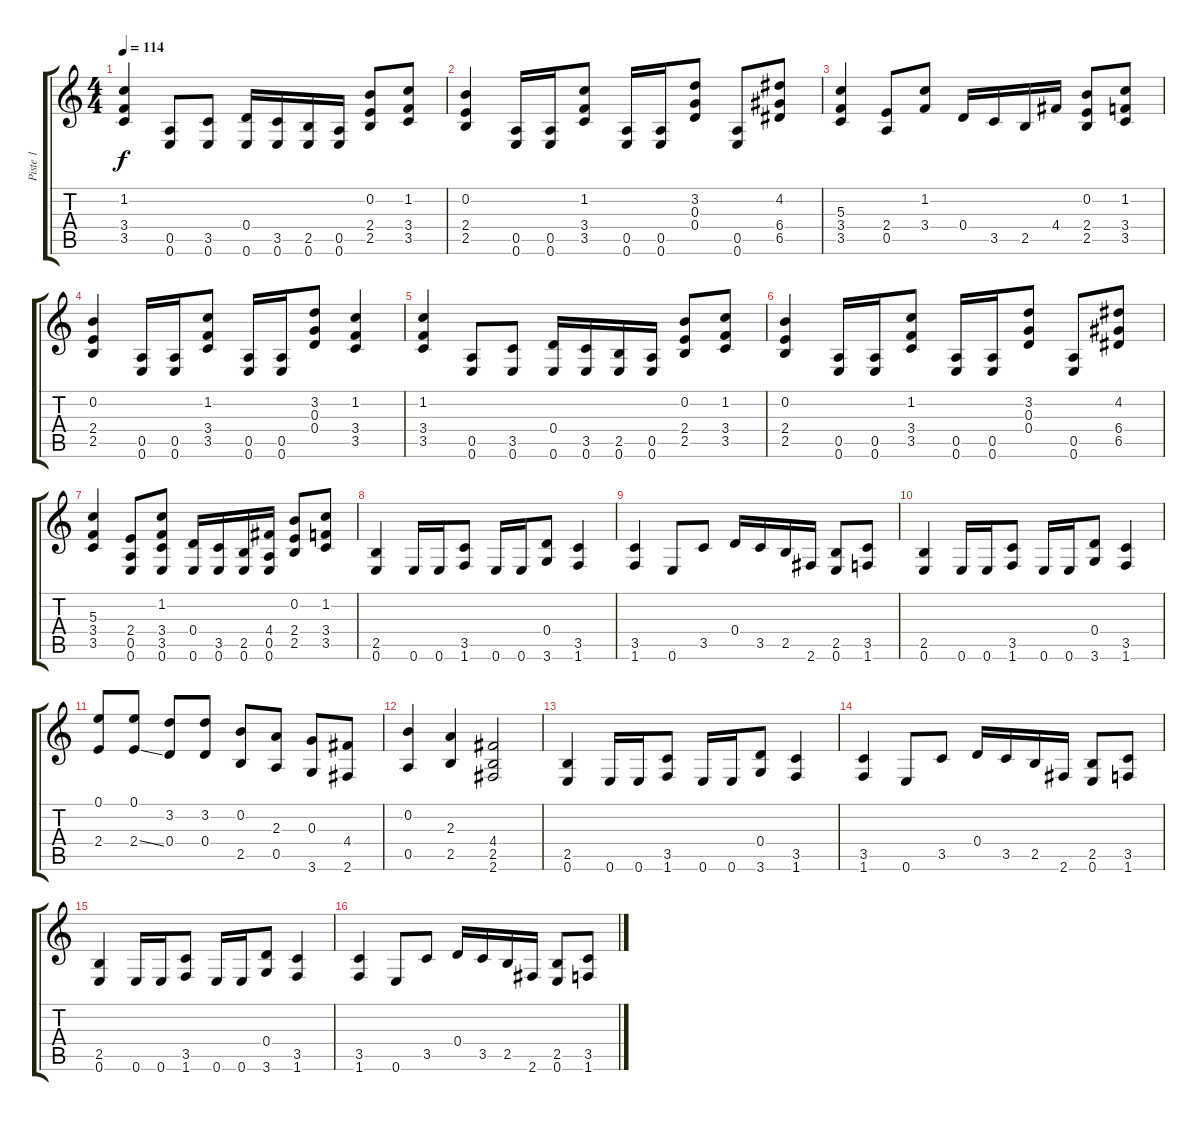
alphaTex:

\track ("Piste 1" "Piste 1") {instrument acousticguitarsteel}
\staff {score tabs}
\tuning (E4 B3 G3 D3 A2 E2) {hide}
\ts (4 4)
\tempo 114
\clef g2
\ks c
(1.2 3.4 3.5).4{dy f} (0.5 0.6).8 (3.5 0.6).8 (0.4 0.6).16 (3.5 0.6).16 (2.5 0.6).16 (0.5 0.6).16 (0.2 2.4 2.5).8 (1.2 3.4 3.5).8 |
(0.2 2.4 2.5).4 (0.5 0.6).16 (0.5 0.6).16 (1.2 3.4 3.5).8 (0.5 0.6).16 (0.5 0.6).16 (3.2 0.3 0.4).8 (0.5 0.6).8 (4.2 6.4 6.5).8 |
(5.3 3.4 3.5).4 (2.4 0.5).8 (1.2 3.4).8 0.4.16 3.5.16 2.5.16 4.4.16 (0.2 2.4 2.5).8 (1.2 3.4 3.5).8 |
(0.2 2.4 2.5).4 (0.5 0.6).16 (0.5 0.6).16 (1.2 3.4 3.5).8 (0.5 0.6).16 (0.5 0.6).16 (3.2 0.3 0.4).8 (1.2 3.4 3.5).4 |
(1.2 3.4 3.5).4 (0.5 0.6).8 (3.5 0.6).8 (0.4 0.6).16 (3.5 0.6).16 (2.5 0.6).16 (0.5 0.6).16 (0.2 2.4 2.5).8 (1.2 3.4 3.5).8 |
(0.2 2.4 2.5).4 (0.5 0.6).16 (0.5 0.6).16 (1.2 3.4 3.5).8 (0.5 0.6).16 (0.5 0.6).16 (3.2 0.3 0.4).8 (0.5 0.6).8 (4.2 6.4 6.5).8 |
(5.3 3.4 3.5).4 (2.4 0.5 0.6).8 (1.2 3.4 3.5 0.6).8 (0.4 0.6).16 (3.5 0.6).16 (2.5 0.6).16 (4.4 0.5 0.6).16 (0.2 2.4 2.5).8 (1.2 3.4 3.5).8 |
(2.5 0.6).4 0.6.16 0.6.16 (3.5 1.6).8 0.6.16 0.6.16 (0.4 3.6).8 (3.5 1.6).4 |
(3.5 1.6).4 0.6.8 3.5.8 0.4.16 3.5.16 2.5.16 2.6.16 (2.5 0.6).8 (3.5 1.6).8 |
(2.5 0.6).4 0.6.16 0.6.16 (3.5 1.6).8 0.6.16 0.6.16 (0.4 3.6).8 (3.5 1.6).4 |
(0.1 2.4).8 (0.1 2.4{ss}).8 (3.2 0.4).8 (3.2 0.4).8 (0.2 2.5).8 (2.3 0.5).8 (0.3 3.6).8 (4.4 2.6).8 |
(0.2 0.5).4 (2.3 2.5).4 (4.4 2.5 2.6).2 |
(2.5 0.6).4 0.6.16 0.6.16 (3.5 1.6).8 0.6.16 0.6.16 (0.4 3.6).8 (3.5 1.6).4 |
(3.5 1.6).4 0.6.8 3.5.8 0.4.16 3.5.16 2.5.16 2.6.16 (2.5 0.6).8 (3.5 1.6).8 |
(2.5 0.6).4 0.6.16 0.6.16 (3.5 1.6).8 0.6.16 0.6.16 (0.4 3.6).8 (3.5 1.6).4 |
(3.5 1.6).4 0.6.8 3.5.8 0.4.16 3.5.16 2.5.16 2.6.16 (2.5 0.6).8 (3.5 1.6).8
